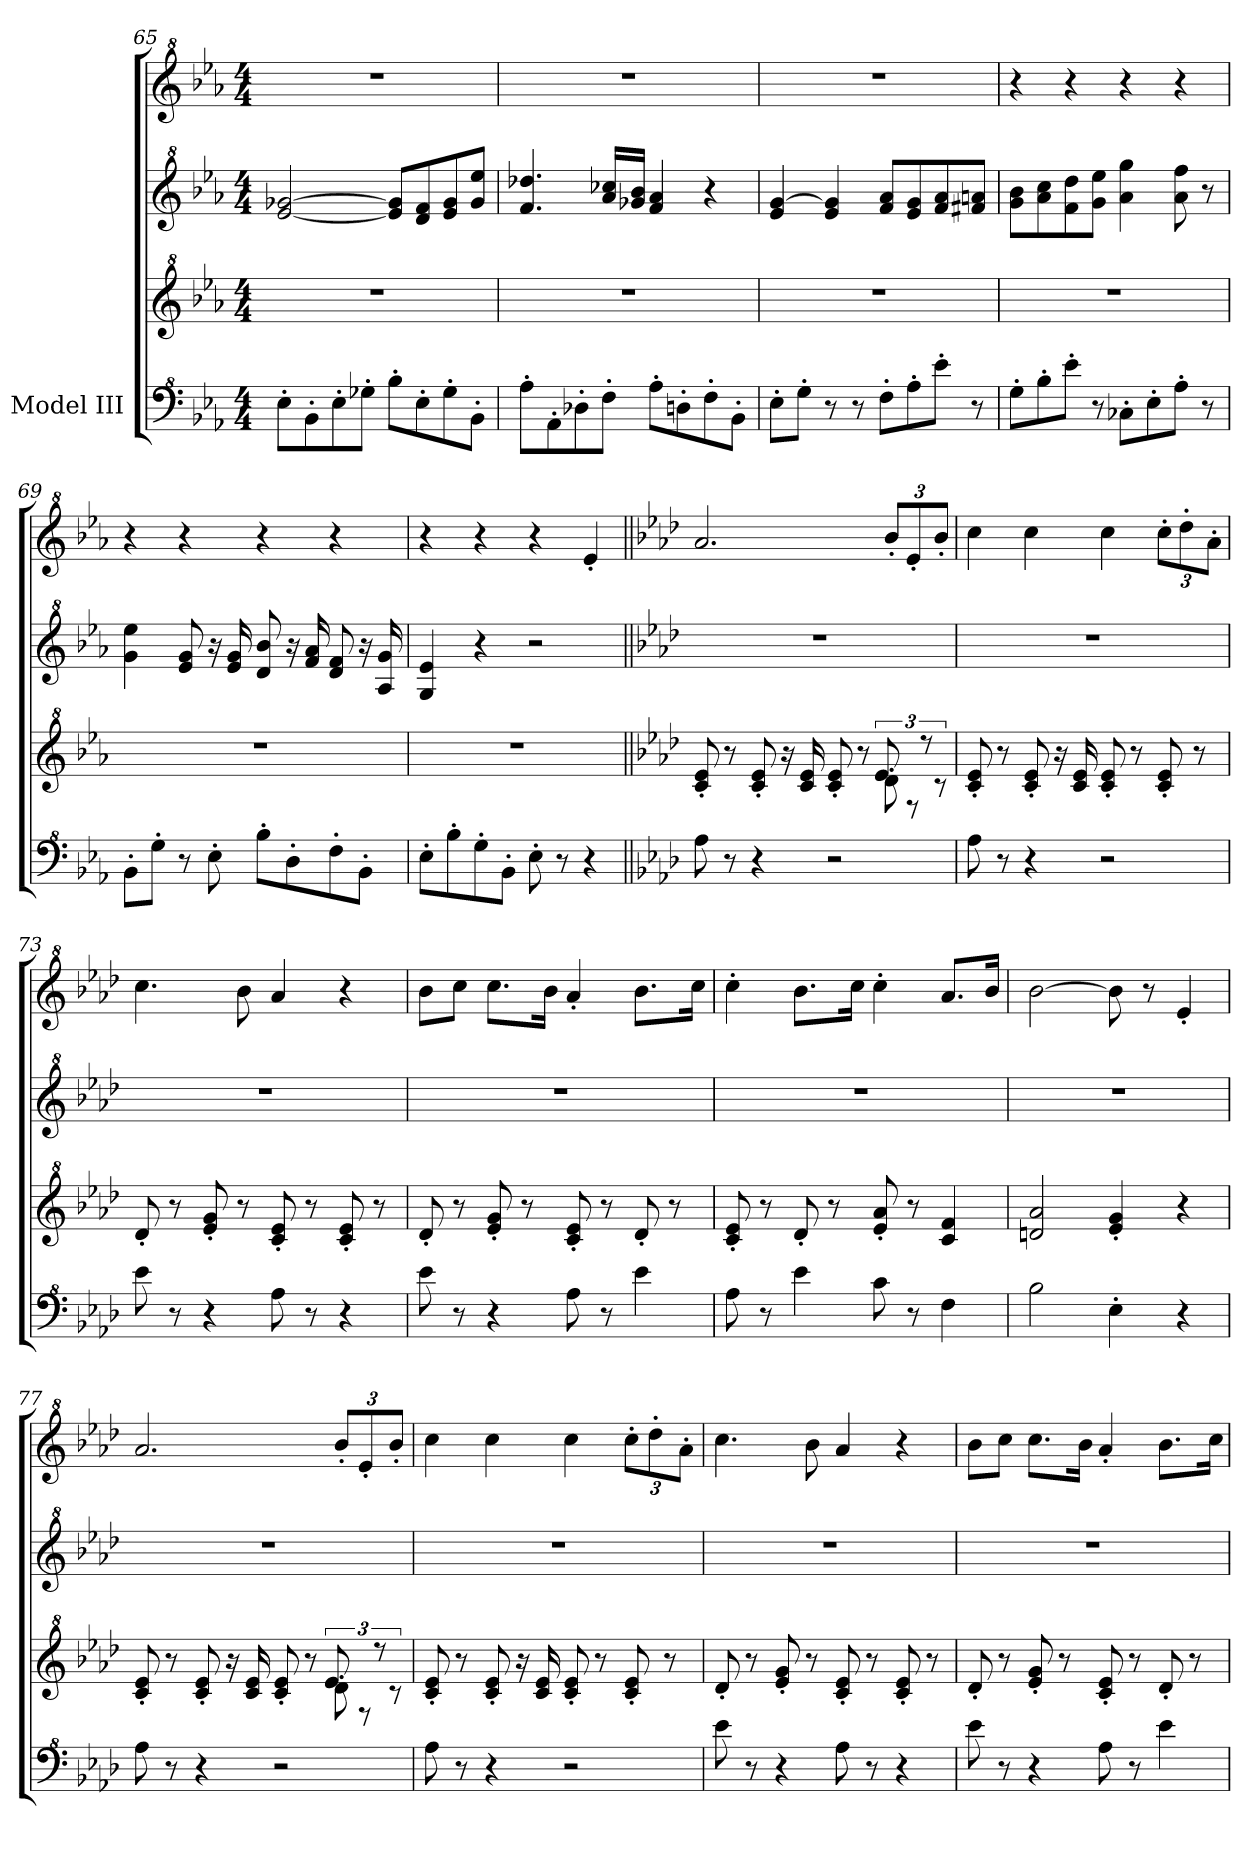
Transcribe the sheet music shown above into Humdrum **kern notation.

**kern	**kern	**kern	**kern
*part1	*part1	*part1	*part1
*staff4	*staff3	*staff2	*staff1
*I"Model III	*	*	*
*clefF^4	*clefG^2	*clefG^2	*clefG^2
*k[b-e-a-]	*k[b-e-a-]	*k[b-e-a-]	*k[b-e-a-]
*M4/4	*M4/4	*M4/4	*M4/4
=65	=65	=65	=65
8e-'\L	1r	[2ee-/ [2gg-X/	1r
8B-'\	.	.	.
8e-'\	.	.	.
8g-X'\J	.	.	.
8b-'\L	.	8ee-/] 8gg-/]L	.
8e-'\	.	8dd/ 8ff/	.
8g-'\	.	8ee-/ 8gg-/	.
8B-'\J	.	8gg-/ 8eee-/J	.
=66	=66	=66	=66
8a-'\L	1r	4.ff/ 4.ddd-X/	1r
8A-'\	.	.	.
8d-X'\	.	.	.
8f'\J	.	16aa-/ 16ccc-X/LL	.
.	.	16gg-X/ 16bb-/JJ	.
8a-'\L	.	4ff/ 4aa-/	.
8dn'\	.	.	.
8f'\	.	4r	.
8B-'\J	.	.	.
!!LO:LB:g=z
=67	=67	=67	=67
8e-'\L	1r	4ee-/ [4gg/	1r
8g'\J	.	.	.
8r	.	4ee-/ 4gg/]	.
8r	.	.	.
8f'\L	.	8ff/ 8aa-/L	.
8a-'\	.	8ee-/ 8gg/	.
8ee-'\J	.	8ff/ 8aa-/	.
8r	.	8ff#X/ 8aan/J	.
=68	=68	=68	=68
*	*	*	*MM110
8g'\L	1r	8gg\ 8bb-\L	4r
8b-'\	.	8aa-\ 8ccc\	.
*	*	*	*MM106
8ee-'\J	.	8ff\ 8ddd\	4r
8r	.	8gg\ 8eee-\J	.
*	*	*	*MM100
8c-X'\L	.	4aa-\ 4ggg\	4r
8e-'\	.	.	.
*	*	*	*MM92
8a-'\J	.	8aa-\ 8fff\	4r
8r	.	8r	.
=69	=69	=69	=69
*	*	*	*MM108
8B-'\L	1r	4gg\ 4eee-\	4r
8g'\J	.	.	.
*	*	*	*MM114
8r	.	8ee-/ 8gg/	4r
8e-'\	.	16r	.
.	.	16ee-/ 16gg/	.
8b-'\L	.	8dd/ 8bb-/	4r
8d'\	.	16r	.
.	.	16ff/ 16aa-/	.
*	*	*	*MM108
8f'\	.	8dd/ 8ff/	4r
8B-'\J	.	16r	.
.	.	16a-/ 16gg/	.
=70	=70	=70	=70
*	*	*	*MM100
8e-'\L	1r	4g/ 4ee-/	4r
8b-'\	.	.	.
8g'\	.	4r	4r
8B-'\J	.	.	.
*	*	*	*MM92
8e-'\	.	2r	4r
8r	.	.	.
*	*	*	*MM114
4r	.	.	4ee-'/
!!LO:LB:g=z
=71||	=71||	=71||	=71||
*k[b-e-a-d-]	*k[b-e-a-d-]	*k[b-e-a-d-]	*k[b-e-a-d-]
*	*	*	*MM120
*	*^	*	*
8a-\	2.ryy	8cc/' 8ee-/'	1r	2.aa-/
8r	.	8r	.	.
4r	.	8cc/' 8ee-/'	.	.
.	.	16r	.	.
.	.	16cc/ 16ee-/	.	.
2r	.	8cc/' 8ee-/'	.	.
.	.	8r	.	.
*	*	*	*	*Xbrackettup
.	8dd-'\	12ee-/	.	12bb-'/L
.	.	12r	.	12ee-'/
.	8r	.	.	.
.	.	12r	.	12bb-'/J
*	*v	*v	*	*
=72	=72	=72	=72
8a-\	8cc/' 8ee-/'	1r	4ccc\
8r	8r	.	.
4r	8cc/' 8ee-/'	.	4ccc\
.	16r	.	.
.	16cc/ 16ee-/	.	.
2r	8cc/' 8ee-/'	.	4ccc\
.	8r	.	.
.	8cc/' 8ee-/'	.	12ccc'\L
.	.	.	12ddd-'\
.	8r	.	.
.	.	.	12aa-'\J
=73	=73	=73	=73
8ee-\	8dd-'/	1r	4.ccc\
8r	8r	.	.
4r	8ee-/' 8gg/'	.	.
.	8r	.	8bb-\
8a-\	8cc/' 8ee-/'	.	4aa-/
8r	8r	.	.
4r	8cc/' 8ee-/'	.	4r
.	8r	.	.
!!LO:PB:g=z
=74	=74	=74	=74
8ee-\	8dd-'/	1r	8bb-\L
8r	8r	.	8ccc\J
4r	8ee-/' 8gg/'	.	8.ccc\L
.	8r	.	.
.	.	.	16bb-\Jk
8a-\	8cc/' 8ee-/'	.	4aa-'/
8r	8r	.	.
4ee-\	8dd-'/	.	8.bb-\L
.	8r	.	.
.	.	.	16ccc\Jk
=75	=75	=75	=75
8a-\	8cc/' 8ee-/'	1r	4ccc'\
8r	8r	.	.
4ee-\	8dd-'/	.	8.bb-\L
.	8r	.	.
.	.	.	16ccc\Jk
8cc\	8ee-/' 8aa-/'	.	4ccc'\
8r	8r	.	.
4f\	4cc/ 4ff/	.	8.aa-/L
.	.	.	16bb-/Jk
=76	=76	=76	=76
2b-\	2ddn/ 2aa-/	1r	[2bb-\
4e-'\	4ee-/' 4gg/'	.	8bb-\]
.	.	.	8r
4r	4r	.	4ee-'/
=77	=77	=77	=77
*	*^	*	*
8a-\	2.ryy	8cc/' 8ee-/'	1r	2.aa-/
8r	.	8r	.	.
4r	.	8cc/' 8ee-/'	.	.
.	.	16r	.	.
.	.	16cc/ 16ee-/	.	.
2r	.	8cc/' 8ee-/'	.	.
.	.	8r	.	.
.	8dd-'\	12ee-/	.	12bb-'/L
.	.	12r	.	12ee-'/
.	8r	.	.	.
.	.	12r	.	12bb-'/J
*	*v	*v	*	*
!!LO:LB:g=z
=78	=78	=78	=78
8a-\	8cc/' 8ee-/'	1r	4ccc\
8r	8r	.	.
4r	8cc/' 8ee-/'	.	4ccc\
.	16r	.	.
.	16cc/ 16ee-/	.	.
2r	8cc/' 8ee-/'	.	4ccc\
.	8r	.	.
.	8cc/' 8ee-/'	.	12ccc'\L
.	.	.	12ddd-'\
.	8r	.	.
.	.	.	12aa-'\J
=79	=79	=79	=79
8ee-\	8dd-'/	1r	4.ccc\
8r	8r	.	.
4r	8ee-/' 8gg/'	.	.
.	8r	.	8bb-\
8a-\	8cc/' 8ee-/'	.	4aa-/
8r	8r	.	.
4r	8cc/' 8ee-/'	.	4r
.	8r	.	.
=80	=80	=80	=80
8ee-\	8dd-'/	1r	8bb-\L
8r	8r	.	8ccc\J
4r	8ee-/' 8gg/'	.	8.ccc\L
.	8r	.	.
.	.	.	16bb-\Jk
8a-\	8cc/' 8ee-/'	.	4aa-'/
8r	8r	.	.
4ee-\	8dd-'/	.	8.bb-\L
.	8r	.	.
.	.	.	16ccc\Jk
=	=	=	=
*-	*-	*-	*-
